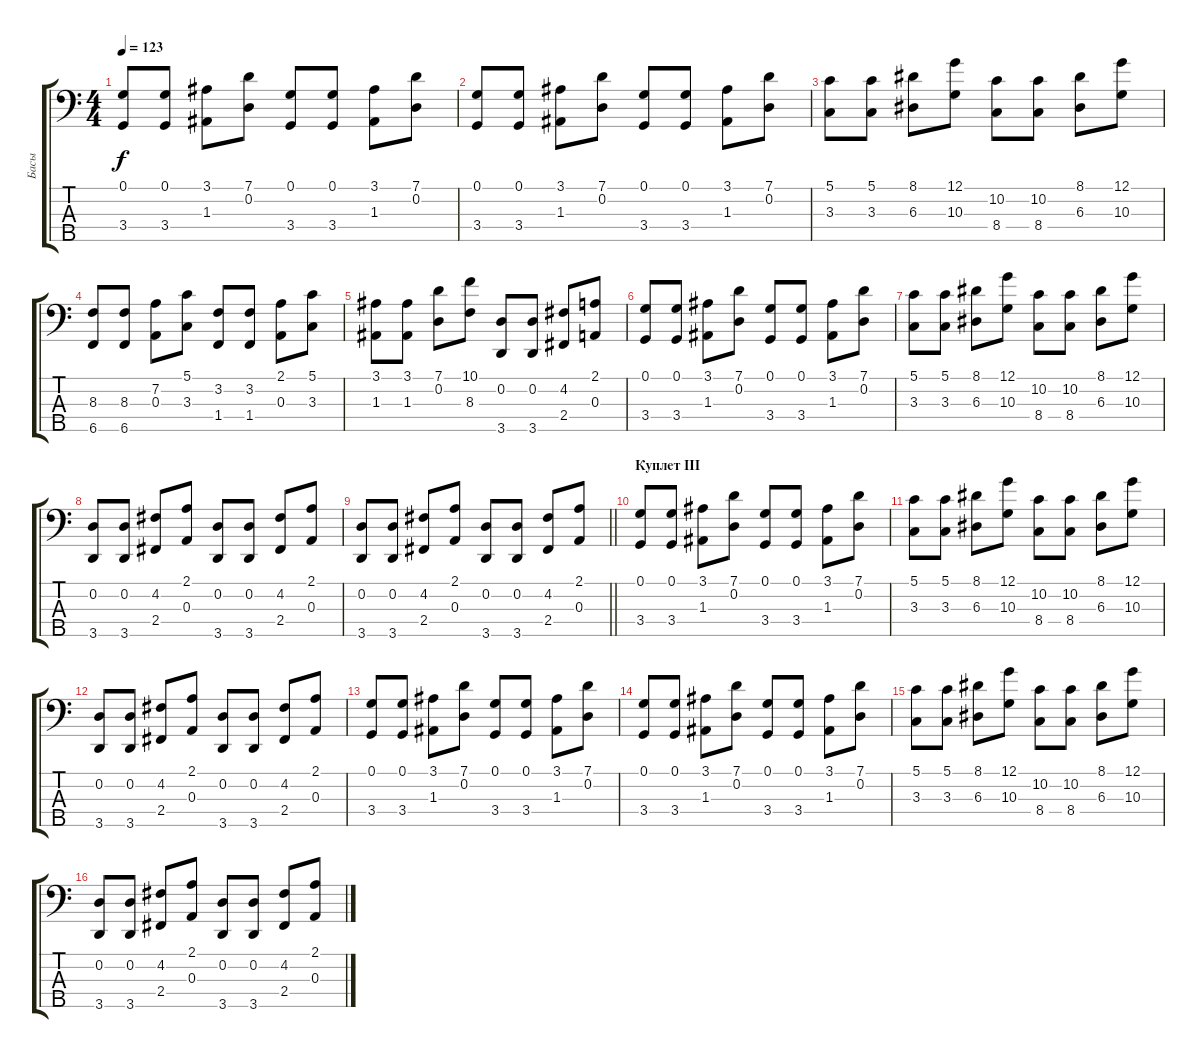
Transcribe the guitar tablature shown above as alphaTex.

\track ("Басы" "Басы") {instrument synthbass2}
\staff {score tabs}
\tuning (G2 D2 A1 E1 B0) {hide}
\ts (4 4)
\tempo 123
\clef f4
\ks c
(0.1 3.4).8{dy f} (0.1 3.4).8 (3.1 1.3).8 (7.1 0.2).8 (0.1 3.4).8 (0.1 3.4).8 (3.1 1.3).8 (7.1 0.2).8 |
(0.1 3.4).8 (0.1 3.4).8 (3.1 1.3).8 (7.1 0.2).8 (0.1 3.4).8 (0.1 3.4).8 (3.1 1.3).8 (7.1 0.2).8 |
(5.1 3.3).8 (5.1 3.3).8 (8.1 6.3).8 (12.1 10.3).8 (10.2 8.4).8 (10.2 8.4).8 (8.1 6.3).8 (12.1 10.3).8 |
(8.3 6.5).8 (8.3 6.5).8 (7.2 0.3).8 (5.1 3.3).8 (3.2 1.4).8 (3.2 1.4).8 (2.1 0.3).8 (5.1 3.3).8 |
(3.1 1.3).8 (3.1 1.3).8 (7.1 0.2).8 (10.1 8.3).8 (0.2 3.5).8 (0.2 3.5).8 (4.2 2.4).8 (2.1 0.3).8 |
(0.1 3.4).8 (0.1 3.4).8 (3.1 1.3).8 (7.1 0.2).8 (0.1 3.4).8 (0.1 3.4).8 (3.1 1.3).8 (7.1 0.2).8 |
(5.1 3.3).8 (5.1 3.3).8 (8.1 6.3).8 (12.1 10.3).8 (10.2 8.4).8 (10.2 8.4).8 (8.1 6.3).8 (12.1 10.3).8 |
(0.2 3.5).8 (0.2 3.5).8 (4.2 2.4).8 (2.1 0.3).8 (0.2 3.5).8 (0.2 3.5).8 (4.2 2.4).8 (2.1 0.3).8 |
\barLineRight lightlight
(0.2 3.5).8 (0.2 3.5).8 (4.2 2.4).8 (2.1 0.3).8 (0.2 3.5).8 (0.2 3.5).8 (4.2 2.4).8 (2.1 0.3).8 |
\section ("" "Куплет III")
(0.1 3.4).8 (0.1 3.4).8 (3.1 1.3).8 (7.1 0.2).8 (0.1 3.4).8 (0.1 3.4).8 (3.1 1.3).8 (7.1 0.2).8 |
(5.1 3.3).8 (5.1 3.3).8 (8.1 6.3).8 (12.1 10.3).8 (10.2 8.4).8 (10.2 8.4).8 (8.1 6.3).8 (12.1 10.3).8 |
(0.2 3.5).8 (0.2 3.5).8 (4.2 2.4).8 (2.1 0.3).8 (0.2 3.5).8 (0.2 3.5).8 (4.2 2.4).8 (2.1 0.3).8 |
(0.1 3.4).8 (0.1 3.4).8 (3.1 1.3).8 (7.1 0.2).8 (0.1 3.4).8 (0.1 3.4).8 (3.1 1.3).8 (7.1 0.2).8 |
(0.1 3.4).8 (0.1 3.4).8 (3.1 1.3).8 (7.1 0.2).8 (0.1 3.4).8 (0.1 3.4).8 (3.1 1.3).8 (7.1 0.2).8 |
(5.1 3.3).8 (5.1 3.3).8 (8.1 6.3).8 (12.1 10.3).8 (10.2 8.4).8 (10.2 8.4).8 (8.1 6.3).8 (12.1 10.3).8 |
(0.2 3.5).8 (0.2 3.5).8 (4.2 2.4).8 (2.1 0.3).8 (0.2 3.5).8 (0.2 3.5).8 (4.2 2.4).8 (2.1 0.3).8
